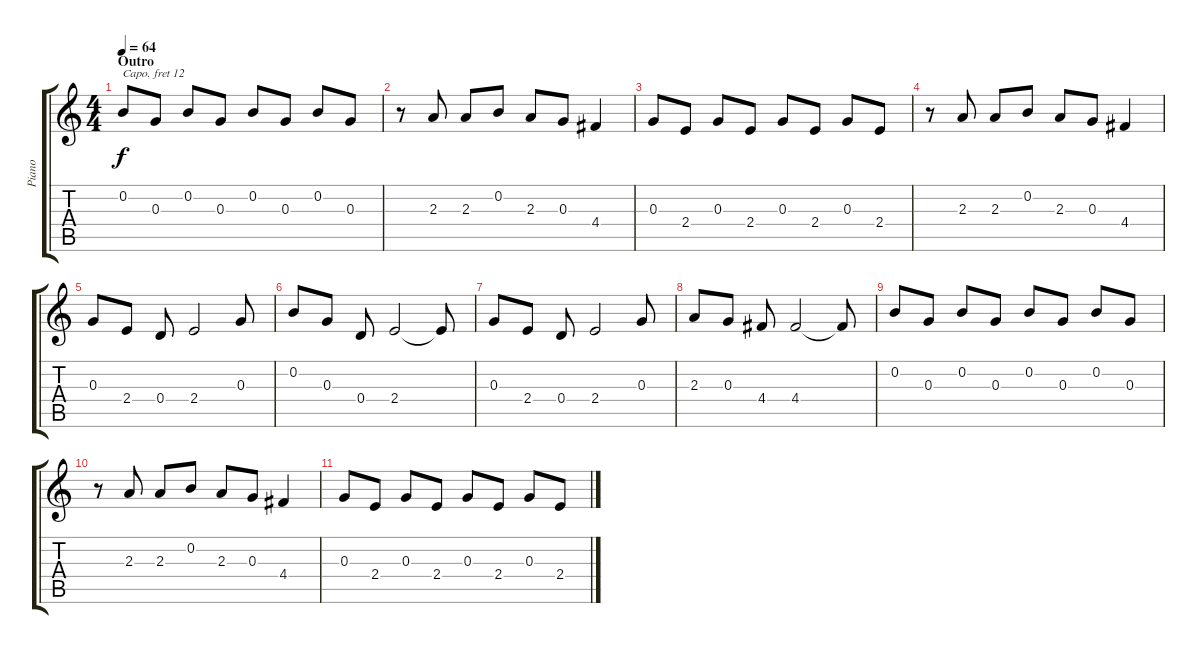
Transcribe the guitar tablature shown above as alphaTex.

\track ("Piano" "Piano") {instrument brightacousticpiano}
\staff {score tabs}
\capo 12
\tuning (E4 B3 G3 D3 A2 E2) {hide}
\ts (4 4)
\section ("" "Outro")
\tempo 64
\clef g2
\ks c
0.2.8{dy f volume 13} 0.3.8 0.2.8 0.3.8 0.2.8 0.3.8 0.2.8 0.3.8 |
r.8 2.3.8 2.3.8 0.2.8 2.3.8 0.3.8 4.4.4 |
0.3.8 2.4.8 0.3.8 2.4.8 0.3.8 2.4.8 0.3.8 2.4.8 |
r.8 2.3.8 2.3.8 0.2.8 2.3.8 0.3.8 4.4.4 |
0.3.8 2.4.8 0.4.8 2.4.2 0.3.8 |
0.2.8 0.3.8 0.4.8 2.4.2 2.4{t}.8 |
0.3.8 2.4.8 0.4.8 2.4.2 0.3.8 |
2.3.8 0.3.8 4.4.8 4.4.2 4.4{t}.8 |
0.2.8{volume 11} 0.3.8 0.2.8 0.3.8 0.2.8{volume 9} 0.3.8 0.2.8 0.3.8 |
r.8{volume 7} 2.3.8 2.3.8 0.2.8 2.3.8{volume 5} 0.3.8 4.4.4 |
0.3.8{volume 2} 2.4.8 0.3.8{volume 1} 2.4.8 0.3.8{volume 0} 2.4.8 0.3.8 2.4.8
